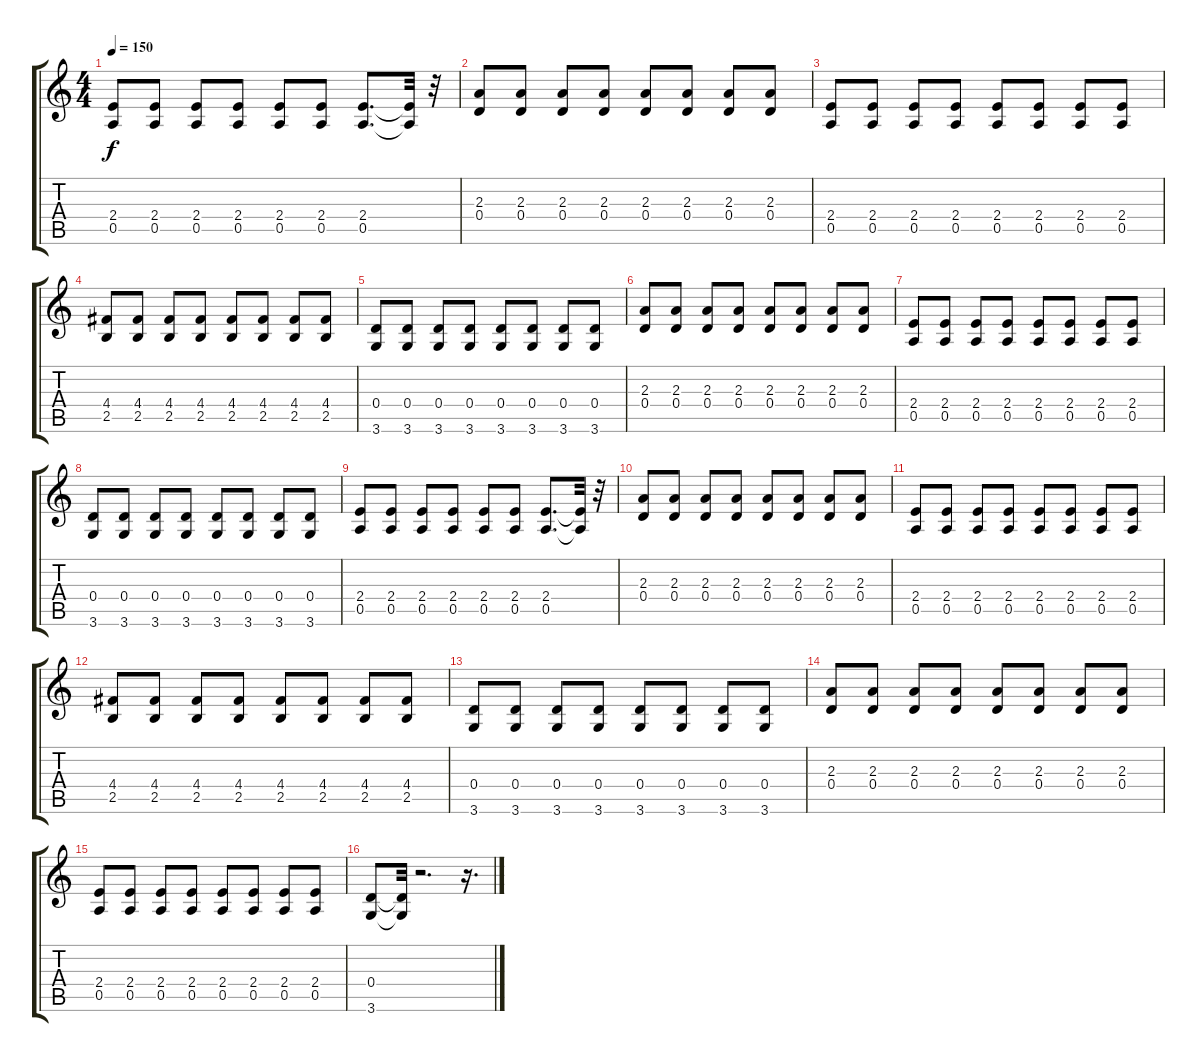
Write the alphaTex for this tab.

\track "" {instrument overdrivenguitar}
\staff {score tabs}
\tuning (E4 B3 G3 D3 A2 E2) {hide}
\ts (4 4)
\tempo 150
\clef g2
\ks c
(2.4{t} 0.5{t}).8{dy f} (2.4 0.5).8 (2.4 0.5).8 (2.4 0.5).8 (2.4 0.5).8 (2.4 0.5).8 (2.4 0.5).8{d} (2.4{t} 0.5{t}).32 r.32 |
(2.3 0.4).8 (2.3 0.4).8 (2.3 0.4).8 (2.3 0.4).8 (2.3 0.4).8 (2.3 0.4).8 (2.3 0.4).8 (2.3 0.4).8 |
(2.4 0.5).8 (2.4 0.5).8 (2.4 0.5).8 (2.4 0.5).8 (2.4 0.5).8 (2.4 0.5).8 (2.4 0.5).8 (2.4 0.5).8 |
(4.4 2.5).8 (4.4 2.5).8 (4.4 2.5).8 (4.4 2.5).8 (4.4 2.5).8 (4.4 2.5).8 (4.4 2.5).8 (4.4 2.5).8 |
(0.4 3.6).8 (0.4 3.6).8 (0.4 3.6).8 (0.4 3.6).8 (0.4 3.6).8 (0.4 3.6).8 (0.4 3.6).8 (0.4 3.6).8 |
(2.3 0.4).8 (2.3 0.4).8 (2.3 0.4).8 (2.3 0.4).8 (2.3 0.4).8 (2.3 0.4).8 (2.3 0.4).8 (2.3 0.4).8 |
(2.4 0.5).8 (2.4 0.5).8 (2.4 0.5).8 (2.4 0.5).8 (2.4 0.5).8 (2.4 0.5).8 (2.4 0.5).8 (2.4 0.5).8 |
(0.4 3.6).8 (0.4 3.6).8 (0.4 3.6).8 (0.4 3.6).8 (0.4 3.6).8 (0.4 3.6).8 (0.4 3.6).8 (0.4 3.6).8 |
(2.4 0.5).8 (2.4 0.5).8 (2.4 0.5).8 (2.4 0.5).8 (2.4 0.5).8 (2.4 0.5).8 (2.4 0.5).8{d} (2.4{t} 0.5{t}).32 r.32 |
(2.3 0.4).8 (2.3 0.4).8 (2.3 0.4).8 (2.3 0.4).8 (2.3 0.4).8 (2.3 0.4).8 (2.3 0.4).8 (2.3 0.4).8 |
(2.4 0.5).8 (2.4 0.5).8 (2.4 0.5).8 (2.4 0.5).8 (2.4 0.5).8 (2.4 0.5).8 (2.4 0.5).8 (2.4 0.5).8 |
(4.4 2.5).8 (4.4 2.5).8 (4.4 2.5).8 (4.4 2.5).8 (4.4 2.5).8 (4.4 2.5).8 (4.4 2.5).8 (4.4 2.5).8 |
(0.4 3.6).8 (0.4 3.6).8 (0.4 3.6).8 (0.4 3.6).8 (0.4 3.6).8 (0.4 3.6).8 (0.4 3.6).8 (0.4 3.6).8 |
(2.3 0.4).8 (2.3 0.4).8 (2.3 0.4).8 (2.3 0.4).8 (2.3 0.4).8 (2.3 0.4).8 (2.3 0.4).8 (2.3 0.4).8 |
(2.4 0.5).8 (2.4 0.5).8 (2.4 0.5).8 (2.4 0.5).8 (2.4 0.5).8 (2.4 0.5).8 (2.4 0.5).8 (2.4 0.5).8 |
(0.4 3.6).8 (0.4{t} 3.6{t}).32 r.2{d} r.16{d}
